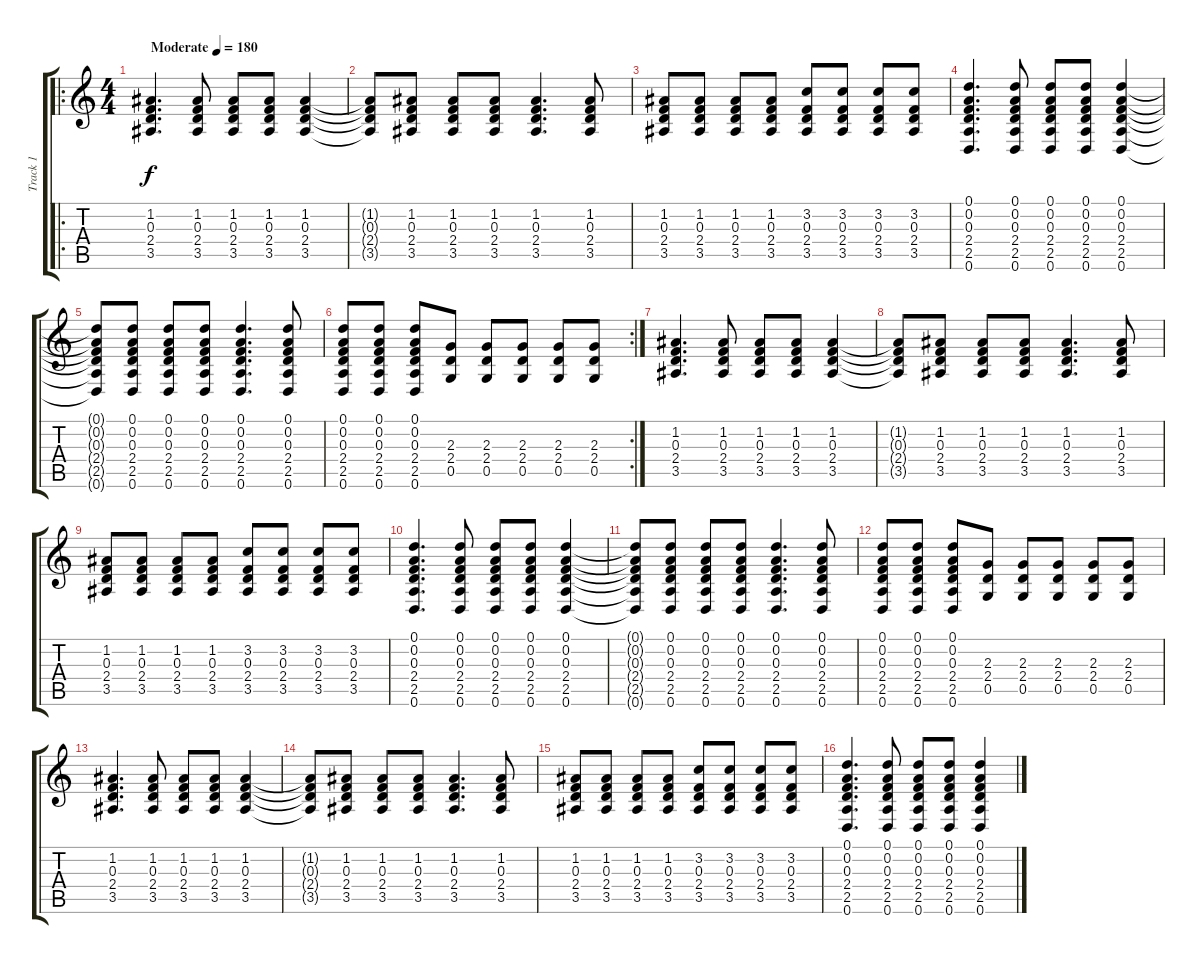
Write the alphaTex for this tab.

\track ("Track 1" "Track 1") {instrument acousticguitarsteel}
\staff {score tabs}
\tuning (D4 A3 F3 C3 G2 D2) {hide}
\ro
\ts (4 4)
\tempo (180 "Moderate")
\clef g2
\ks c
(1.2 0.3 2.4 3.5).4{d dy f instrument acousticguitarsteel} (1.2 0.3 2.4 3.5).8 (1.2 0.3 2.4 3.5).8 (1.2 0.3 2.4 3.5).8 (1.2 0.3 2.4 3.5).4 |
(1.2{t} 0.3{t} 2.4{t} 3.5{t}).8 (1.2 0.3 2.4 3.5).8 (1.2 0.3 2.4 3.5).8 (1.2 0.3 2.4 3.5).8 (1.2 0.3 2.4 3.5).4{d} (1.2 0.3 2.4 3.5).8 |
(1.2 0.3 2.4 3.5).8 (1.2 0.3 2.4 3.5).8 (1.2 0.3 2.4 3.5).8 (1.2 0.3 2.4 3.5).8 (3.2 0.3 2.4 3.5).8 (3.2 0.3 2.4 3.5).8 (3.2 0.3 2.4 3.5).8 (3.2 0.3 2.4 3.5).8 |
(0.1 0.2 0.3 2.4 2.5 0.6).4{d} (0.1 0.2 0.3 2.4 2.5 0.6).8 (0.1 0.2 0.3 2.4 2.5 0.6).8 (0.1 0.2 0.3 2.4 2.5 0.6).8 (0.1 0.2 0.3 2.4 2.5 0.6).4 |
(0.1{t} 0.2{t} 0.3{t} 2.4{t} 2.5{t} 0.6{t}).8 (0.1 0.2 0.3 2.4 2.5 0.6).8 (0.1 0.2 0.3 2.4 2.5 0.6).8 (0.1 0.2 0.3 2.4 2.5 0.6).8 (0.1 0.2 0.3 2.4 2.5 0.6).4{d} (0.1 0.2 0.3 2.4 2.5 0.6).8 |
\rc 2
(0.1 0.2 0.3 2.4 2.5 0.6).8 (0.1 0.2 0.3 2.4 2.5 0.6).8 (0.1 0.2 0.3 2.4 2.5 0.6).8 (2.3 2.4 0.5).8 (2.3 2.4 0.5).8 (2.3 2.4 0.5).8 (2.3 2.4 0.5).8 (2.3 2.4 0.5).8 |
(1.2 0.3 2.4 3.5).4{d} (1.2 0.3 2.4 3.5).8 (1.2 0.3 2.4 3.5).8 (1.2 0.3 2.4 3.5).8 (1.2 0.3 2.4 3.5).4 |
(1.2{t} 0.3{t} 2.4{t} 3.5{t}).8 (1.2 0.3 2.4 3.5).8 (1.2 0.3 2.4 3.5).8 (1.2 0.3 2.4 3.5).8 (1.2 0.3 2.4 3.5).4{d} (1.2 0.3 2.4 3.5).8 |
(1.2 0.3 2.4 3.5).8 (1.2 0.3 2.4 3.5).8 (1.2 0.3 2.4 3.5).8 (1.2 0.3 2.4 3.5).8 (3.2 0.3 2.4 3.5).8 (3.2 0.3 2.4 3.5).8 (3.2 0.3 2.4 3.5).8 (3.2 0.3 2.4 3.5).8 |
(0.1 0.2 0.3 2.4 2.5 0.6).4{d} (0.1 0.2 0.3 2.4 2.5 0.6).8 (0.1 0.2 0.3 2.4 2.5 0.6).8 (0.1 0.2 0.3 2.4 2.5 0.6).8 (0.1 0.2 0.3 2.4 2.5 0.6).4 |
(0.1{t} 0.2{t} 0.3{t} 2.4{t} 2.5{t} 0.6{t}).8 (0.1 0.2 0.3 2.4 2.5 0.6).8 (0.1 0.2 0.3 2.4 2.5 0.6).8 (0.1 0.2 0.3 2.4 2.5 0.6).8 (0.1 0.2 0.3 2.4 2.5 0.6).4{d} (0.1 0.2 0.3 2.4 2.5 0.6).8 |
(0.1 0.2 0.3 2.4 2.5 0.6).8 (0.1 0.2 0.3 2.4 2.5 0.6).8 (0.1 0.2 0.3 2.4 2.5 0.6).8 (2.3 2.4 0.5).8 (2.3 2.4 0.5).8 (2.3 2.4 0.5).8 (2.3 2.4 0.5).8 (2.3 2.4 0.5).8 |
(1.2 0.3 2.4 3.5).4{d} (1.2 0.3 2.4 3.5).8 (1.2 0.3 2.4 3.5).8 (1.2 0.3 2.4 3.5).8 (1.2 0.3 2.4 3.5).4 |
(1.2{t} 0.3{t} 2.4{t} 3.5{t}).8 (1.2 0.3 2.4 3.5).8 (1.2 0.3 2.4 3.5).8 (1.2 0.3 2.4 3.5).8 (1.2 0.3 2.4 3.5).4{d} (1.2 0.3 2.4 3.5).8 |
(1.2 0.3 2.4 3.5).8 (1.2 0.3 2.4 3.5).8 (1.2 0.3 2.4 3.5).8 (1.2 0.3 2.4 3.5).8 (3.2 0.3 2.4 3.5).8 (3.2 0.3 2.4 3.5).8 (3.2 0.3 2.4 3.5).8 (3.2 0.3 2.4 3.5).8 |
(0.1 0.2 0.3 2.4 2.5 0.6).4{d} (0.1 0.2 0.3 2.4 2.5 0.6).8 (0.1 0.2 0.3 2.4 2.5 0.6).8 (0.1 0.2 0.3 2.4 2.5 0.6).8 (0.1 0.2 0.3 2.4 2.5 0.6).4
